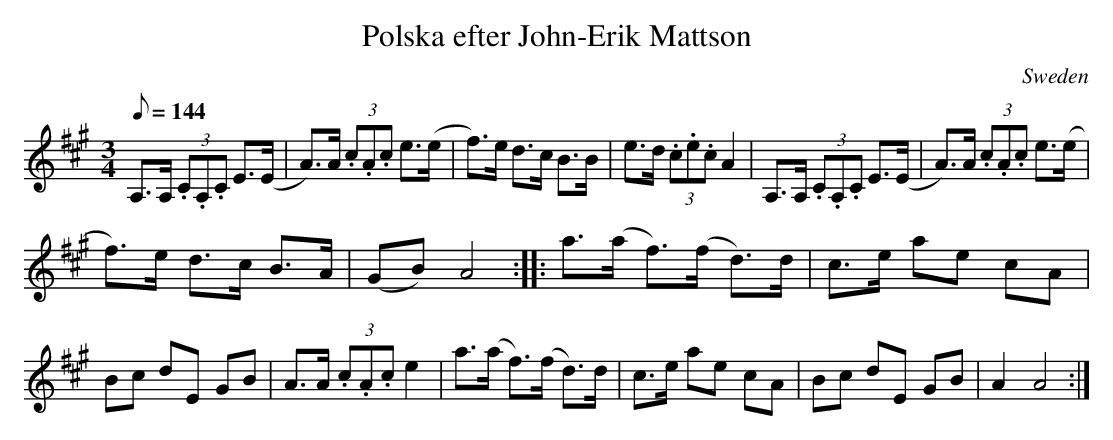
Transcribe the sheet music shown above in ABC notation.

X:1
T:Polska efter John-Erik Mattson
L:1/8
M:3/4
O:Sweden
Q:144
K:A major
A,>A, (3.C.A,.C E>(E | A>)A (3.c.A.c e>(e |\
f>)e d>c B>B | e>d (3.c.e.c A2 | \
A,>A, (3.C.A,.C E>(E | A>)A (3.c.A.c e>(e |
f>)e d>c B>A | (GB) A4 :: \
a>(a f>)(f d>)d | c>e ae cA |
Bc dE GB | A>A (3.c.A.c e2 | \
a>(a f>)(f d>)d | c>e ae cA | \
Bc dE GB | A2 A4 :|
